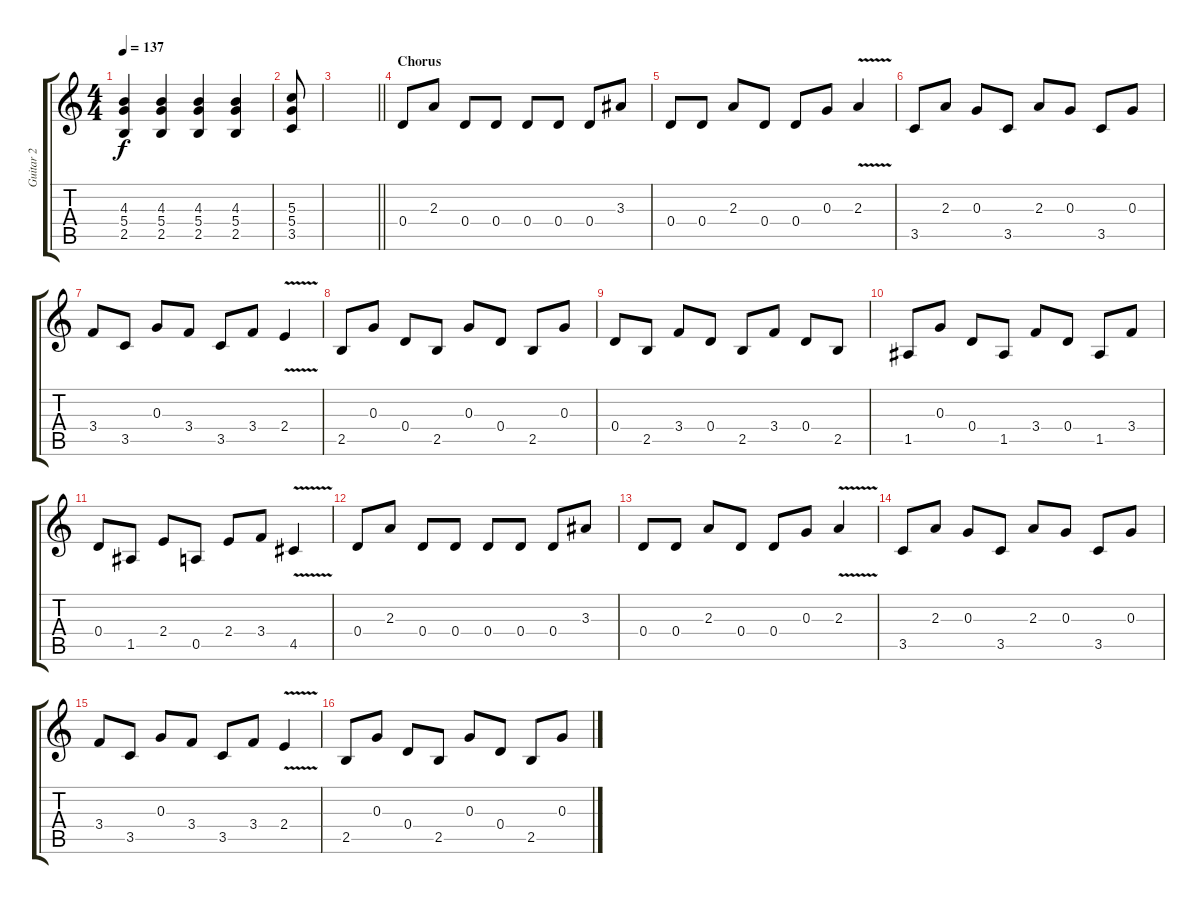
\track ("Guitar 2" "Guitar 2") {instrument distortionguitar}
\staff {score tabs}
\tuning (E4 B3 G3 D3 A2 D2) {hide}
\ts (4 4)
\tempo 137
\clef g2
\ks c
(4.3 5.4 2.5).4{dy f} (4.3 5.4 2.5).4 (4.3 5.4 2.5).4 (4.3 5.4 2.5).4 |
(5.3 5.4 3.5).8 |
\barLineRight lightlight
|
\section ("" "Chorus")
0.4.8 2.3.8 0.4.8 0.4.8 0.4.8 0.4.8 0.4.8 3.3.8 |
0.4.8 0.4.8 2.3.8 0.4.8 0.4.8 0.3.8 2.3{v}.4 |
3.5.8 2.3.8 0.3.8 3.5.8 2.3.8 0.3.8 3.5.8 0.3.8 |
3.4.8 3.5.8 0.3.8 3.4.8 3.5.8 3.4.8 2.4{v}.4 |
2.5.8 0.3.8 0.4.8 2.5.8 0.3.8 0.4.8 2.5.8 0.3.8 |
0.4.8 2.5.8 3.4.8 0.4.8 2.5.8 3.4.8 0.4.8 2.5.8 |
1.5.8 0.3.8 0.4.8 1.5.8 3.4.8 0.4.8 1.5.8 3.4.8 |
0.4.8 1.5.8 2.4.8 0.5.8 2.4.8 3.4.8 4.5{v}.4 |
0.4.8 2.3.8 0.4.8 0.4.8 0.4.8 0.4.8 0.4.8 3.3.8 |
0.4.8 0.4.8 2.3.8 0.4.8 0.4.8 0.3.8 2.3{v}.4 |
3.5.8 2.3.8 0.3.8 3.5.8 2.3.8 0.3.8 3.5.8 0.3.8 |
3.4.8 3.5.8 0.3.8 3.4.8 3.5.8 3.4.8 2.4{v}.4 |
2.5.8 0.3.8 0.4.8 2.5.8 0.3.8 0.4.8 2.5.8 0.3.8
